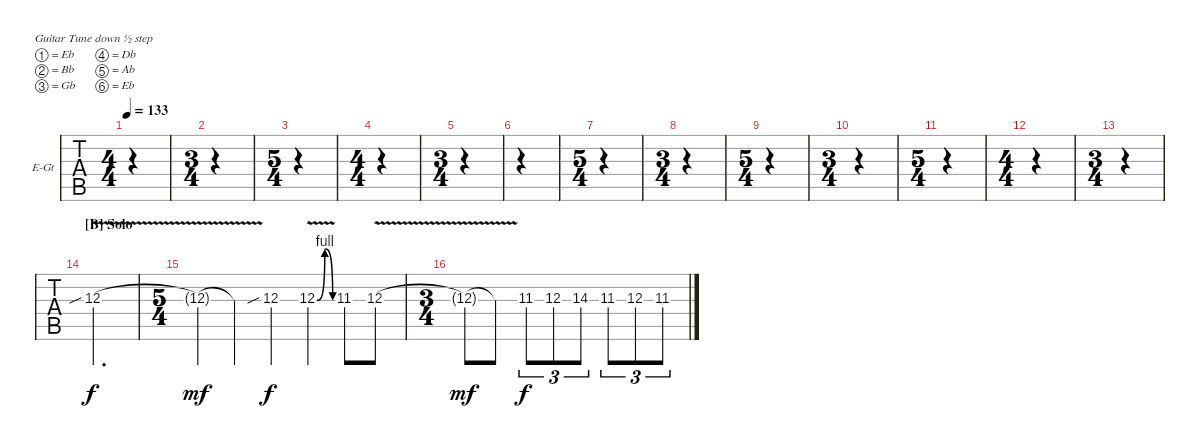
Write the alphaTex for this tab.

\bracketExtendMode groupsimilarinstruments
\firstSystemTrackNameOrientation horizontal
\otherSystemsTrackNameOrientation horizontal
\track ("Lead Guitar" "E-Gt") {instrument distortionguitar}
\staff {tabs}
\tuning (Eb4 Bb3 Gb3 Db3 Ab2 Eb2)
\ts (4 4)
\tempo 133
\clef g2
\ks c
|
\ts (3 4)
|
\ts (5 4)
|
\ts (4 4)
|
\ts (3 4)
|
|
\ts (5 4)
|
\ts (3 4)
|
\ts (5 4)
|
\ts (3 4)
|
\ts (5 4)
|
\ts (4 4)
|
\ts (3 4)
|
\section ("B" "Solo")
12.3{v sib}.2{d} |
\ts (5 4)
12.3{v t}.4{dy mf} 12.3{v t}.4 12.3{sib}.4{dy f} 12.3{be (bendrelease 0 0 29.4 4 29.4 4 59.4 0) v}.4 11.3.8 12.3{v}.8 |
\ts (3 4)
12.3{v t}.8{dy mf} 12.3{v t}.8 11.3.8{tu (3 2) dy f} 12.3.8{tu (3 2)} 14.3.8{tu (3 2)} 11.3.8{tu (3 2)} 12.3.8{tu (3 2)} 11.3.8{tu (3 2)}
